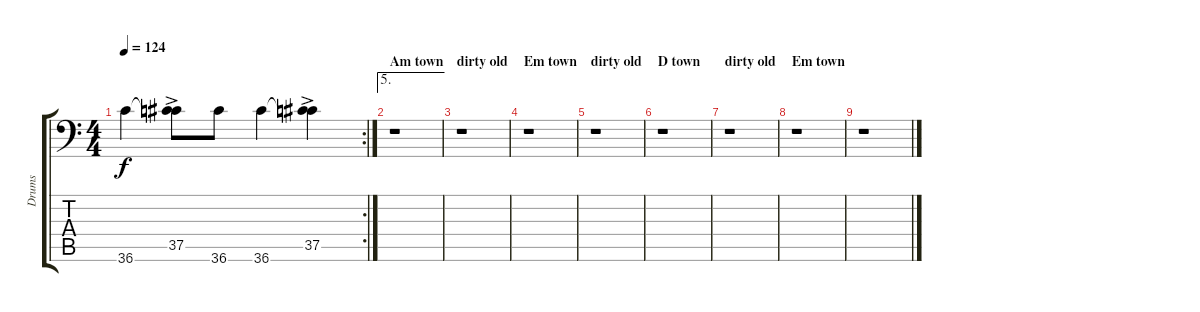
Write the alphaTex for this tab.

\track ("Drums" "Drums") {instrument acousticgrandpiano}
\staff {score tabs}
\tuning (C-1 C-1 C-1 C-1 C-1 C-1) {hide}
\rc 2
\ts (4 4)
\tempo 124
\clef f4
\ks c
36.6.4{dy f} (37.5{ac} 36.6{t}).8 36.6.8 36.6.4 (37.5{ac} 36.6{t}).4 |
\ae 5
\section ("" "Am town")
r.1 |
\section ("" "dirty old")
r.1 |
\section ("" "Em town")
r.1 |
\section ("" "dirty old")
r.1 |
\section ("" "D town")
r.1 |
\section ("" "dirty old")
r.1 |
\section ("" "Em town")
r.1 |
r.1
